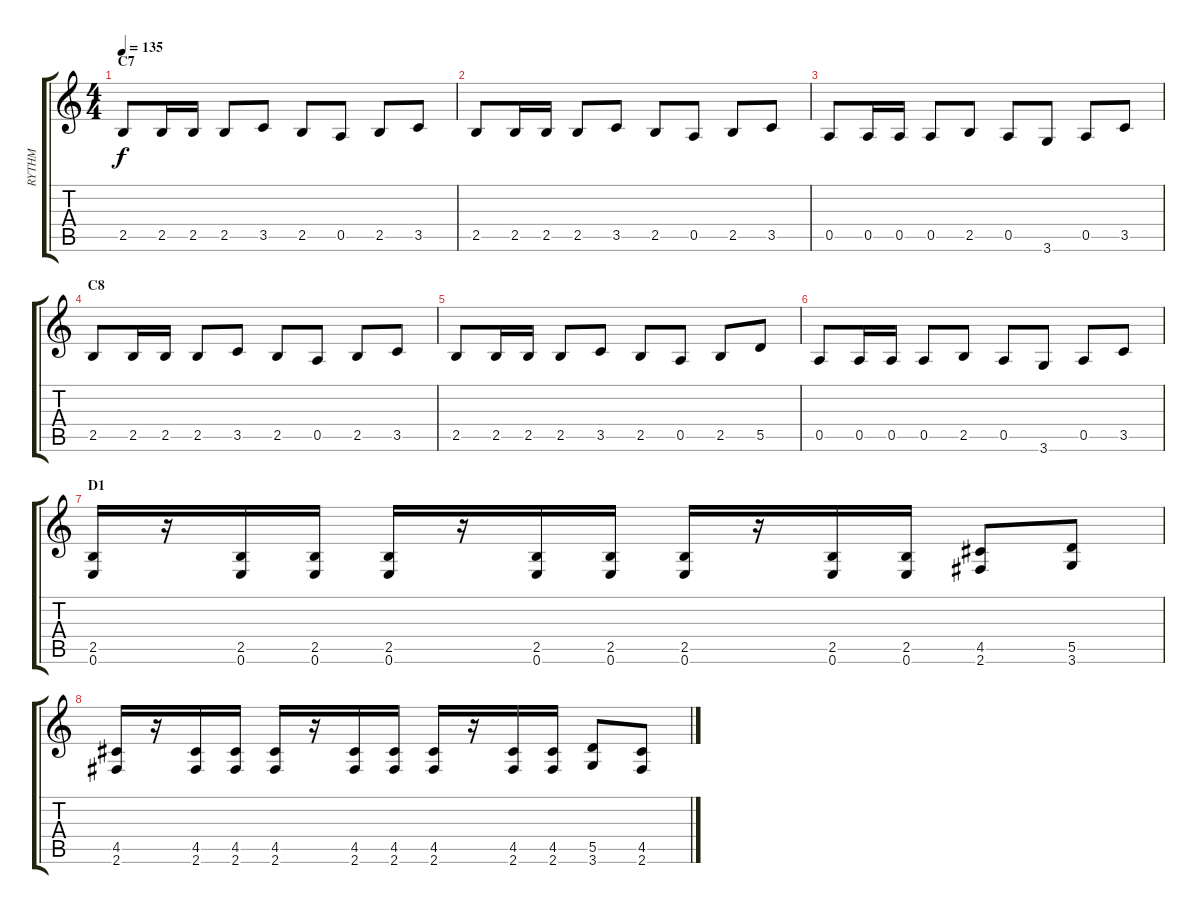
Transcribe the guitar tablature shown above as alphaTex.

\track ("RYTHM" "RYTHM") {instrument distortionguitar}
\staff {score tabs}
\tuning (E4 B3 G3 D3 A2 E2) {hide}
\ts (4 4)
\section ("" "C7")
\tempo 135
\clef g2
\ks c
2.5.8{dy f} 2.5.16 2.5.16 2.5.8 3.5.8 2.5.8 0.5.8 2.5.8 3.5.8 |
2.5.8 2.5.16 2.5.16 2.5.8 3.5.8 2.5.8 0.5.8 2.5.8 3.5.8 |
0.5.8 0.5.16 0.5.16 0.5.8 2.5.8 0.5.8 3.6.8 0.5.8 3.5.8 |
\section ("" "C8")
2.5.8 2.5.16 2.5.16 2.5.8 3.5.8 2.5.8 0.5.8 2.5.8 3.5.8 |
2.5.8 2.5.16 2.5.16 2.5.8 3.5.8 2.5.8 0.5.8 2.5.8 5.5.8 |
0.5.8 0.5.16 0.5.16 0.5.8 2.5.8 0.5.8 3.6.8 0.5.8 3.5.8 |
\section ("" "D1")
(2.5 0.6).16 r.16 (2.5 0.6).16 (2.5 0.6).16 (2.5 0.6).16 r.16 (2.5 0.6).16 (2.5 0.6).16 (2.5 0.6).16 r.16 (2.5 0.6).16 (2.5 0.6).16 (4.5 2.6).8 (5.5 3.6).8 |
(4.5 2.6).16 r.16 (4.5 2.6).16 (4.5 2.6).16 (4.5 2.6).16 r.16 (4.5 2.6).16 (4.5 2.6).16 (4.5 2.6).16 r.16 (4.5 2.6).16 (4.5 2.6).16 (5.5 3.6).8 (4.5 2.6).8
